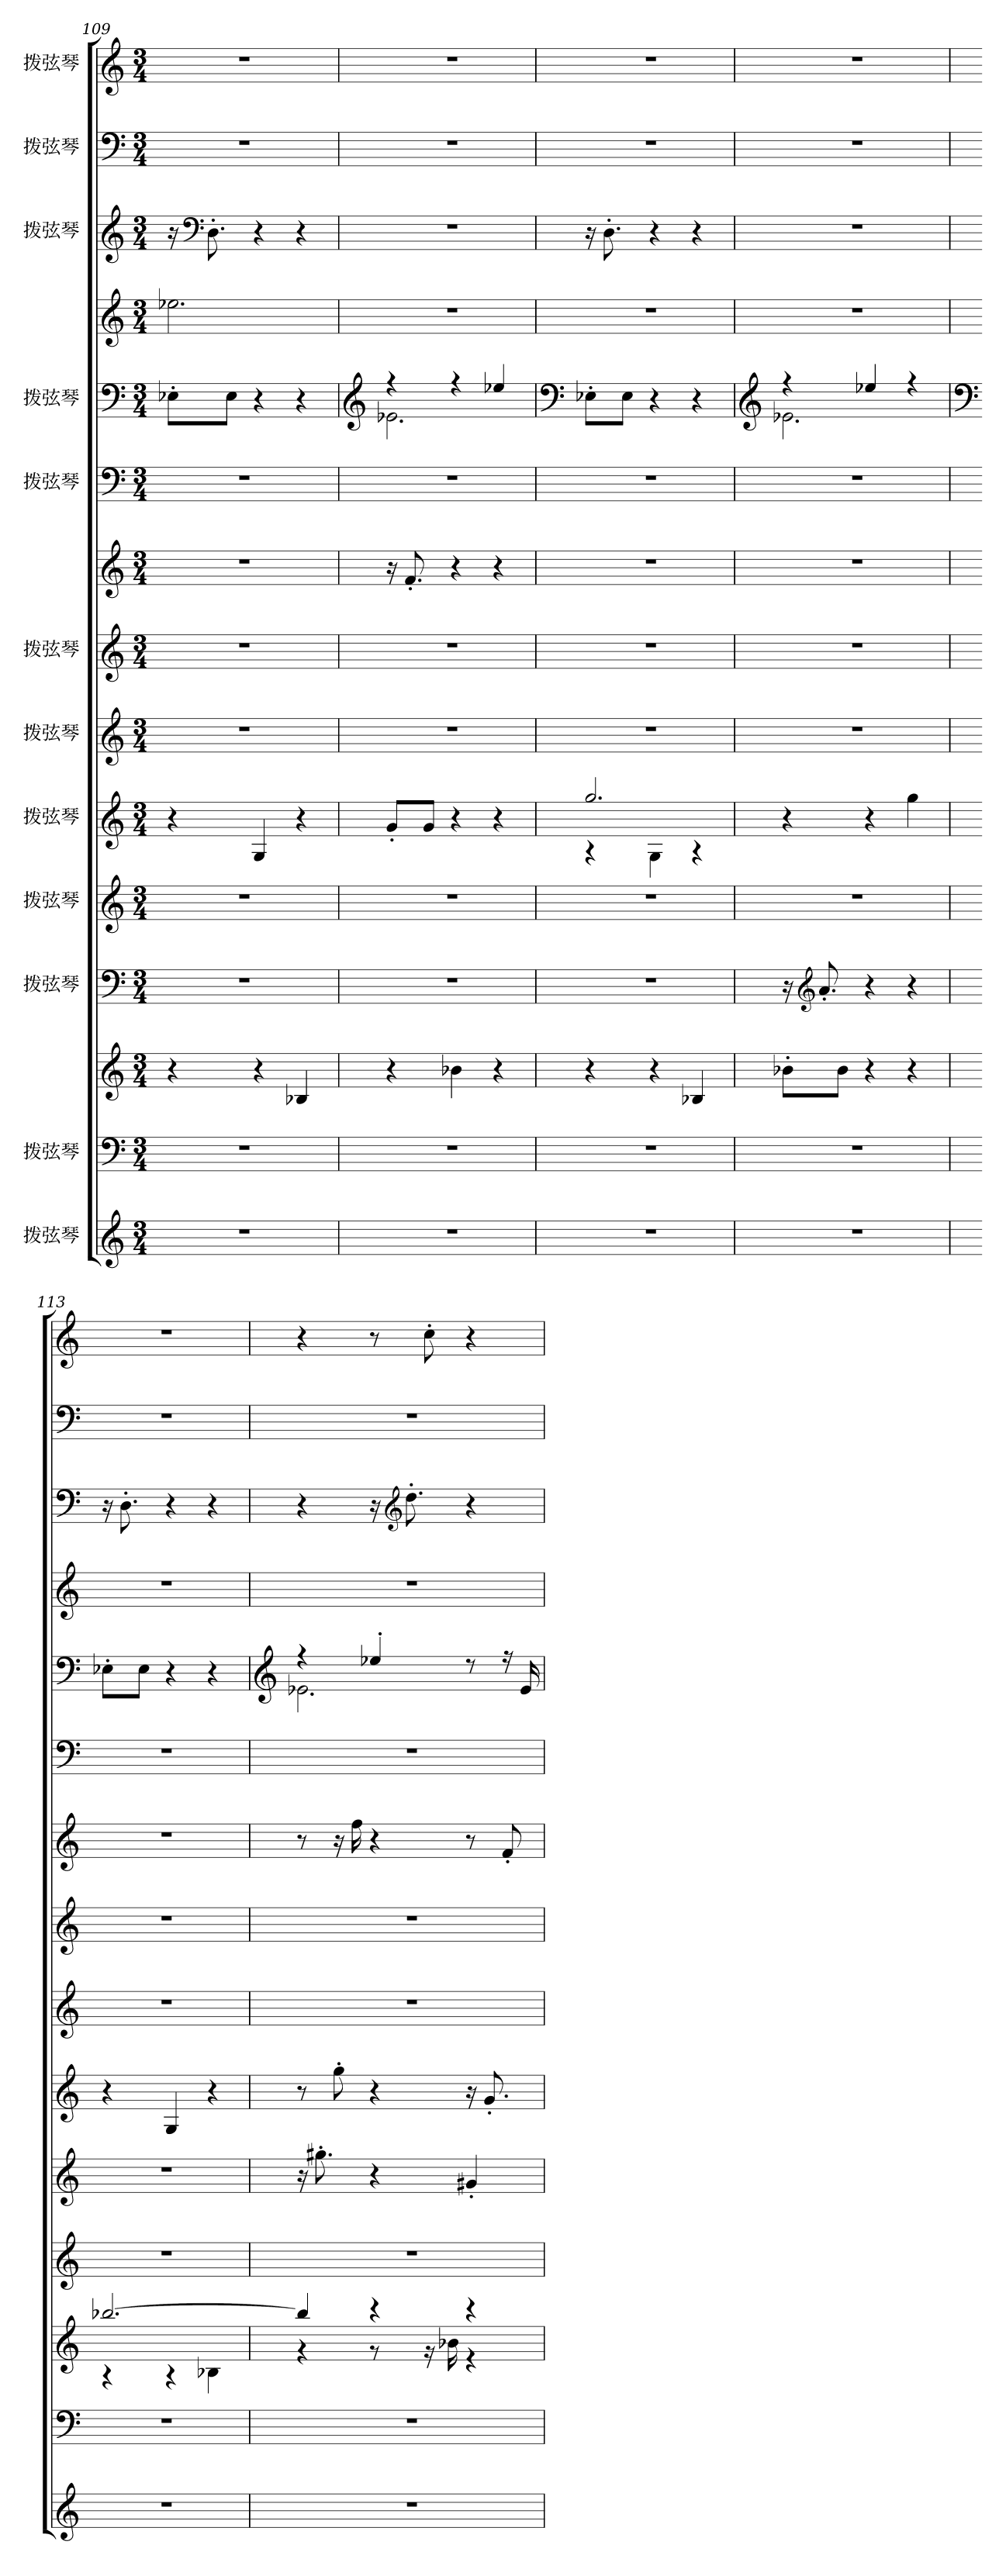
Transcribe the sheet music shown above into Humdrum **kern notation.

**kern	**kern	**kern	**kern	**kern	**kern	**kern	**kern	**kern	**kern	**kern	**kern	**kern	**kern	**kern
*part12	*part11	*part11	*part10	*part9	*part8	*part7	*part6	*part6	*part5	*part4	*part4	*part3	*part2	*part1
*staff15	*staff14	*staff13	*staff12	*staff11	*staff10	*staff9	*staff8	*staff7	*staff6	*staff5	*staff4	*staff3	*staff2	*staff1
*I"拨弦琴	*I"拨弦琴	*	*I"拨弦琴	*I"拨弦琴	*I"拨弦琴	*I"拨弦琴	*I"拨弦琴	*	*I"拨弦琴	*I"拨弦琴	*	*I"拨弦琴	*I"拨弦琴	*I"拨弦琴
!!LO:PB:g=z
*clefG2	*clefF4	*clefG2	*clefF4	*clefG2	*clefG2	*clefG2	*clefG2	*clefG2	*clefF4	*clefF4	*clefG2	*clefG2	*clefF4	*clefG2
*k[]	*k[]	*k[]	*k[]	*k[]	*k[]	*k[]	*k[]	*k[]	*k[]	*k[]	*k[]	*k[]	*k[]	*k[]
*M3/4	*M3/4	*M3/4	*M3/4	*M3/4	*M3/4	*M3/4	*M3/4	*M3/4	*M3/4	*M3/4	*M3/4	*M3/4	*M3/4	*M3/4
=109	=109	=109	=109	=109	=109	=109	=109	=109	=109	=109	=109	=109	=109	=109
2.r	2.r	4r	2.r	2.r	4r	2.r	2.r	2.r	2.r	8E-X'\L	2.ee-X\	16r	2.r	2.r
*	*	*	*	*	*	*	*	*	*	*	*	*clefF4	*	*
.	.	.	.	.	.	.	.	.	.	.	.	8.D'\	.	.
.	.	.	.	.	.	.	.	.	.	8E-\J	.	.	.	.
.	.	4r	.	.	4G/	.	.	.	.	4r	.	4r	.	.
.	.	4B-X/	.	.	4r	.	.	.	.	4r	.	4r	.	.
=110	=110	=110	=110	=110	=110	=110	=110	=110	=110	=110	=110	=110	=110	=110
*	*	*	*	*	*	*	*	*	*	*clefG2	*	*	*	*
*	*	*	*	*	*	*	*	*	*	*^	*	*	*	*
2.r	2.r	4r	2.r	2.r	8g'/L	2.r	2.r	16r	2.r	4r	2.e-X\	2.r	2.r	2.r	2.r
.	.	.	.	.	.	.	.	8.f'/	.	.	.	.	.	.	.
.	.	.	.	.	8g/J	.	.	.	.	.	.	.	.	.	.
.	.	4b-X\	.	.	4r	.	.	4r	.	4r	.	.	.	.	.
.	.	4r	.	.	4r	.	.	4r	.	4ee-X/	.	.	.	.	.
*	*	*	*	*	*	*	*	*	*	*v	*v	*	*	*	*
=111	=111	=111	=111	=111	=111	=111	=111	=111	=111	=111	=111	=111	=111	=111
*	*	*	*	*	*	*	*	*	*	*clefF4	*	*	*	*
*	*	*	*	*	*^	*	*	*	*	*	*	*	*	*
2.r	2.r	4r	2.r	2.r	2.gg/	4r	2.r	2.r	2.r	2.r	8E-X'\L	2.r	16r	2.r	2.r
.	.	.	.	.	.	.	.	.	.	.	.	.	8.D'\	.	.
.	.	.	.	.	.	.	.	.	.	.	8E-\J	.	.	.	.
.	.	4r	.	.	.	4G\	.	.	.	.	4r	.	4r	.	.
.	.	4B-X/	.	.	.	4r	.	.	.	.	4r	.	4r	.	.
*	*	*	*	*	*v	*v	*	*	*	*	*	*	*	*	*
=112	=112	=112	=112	=112	=112	=112	=112	=112	=112	=112	=112	=112	=112	=112
*	*	*	*	*	*	*	*	*	*	*clefG2	*	*	*	*
*	*	*	*	*	*	*	*	*	*	*^	*	*	*	*
2.r	2.r	8b-X'\L	16r	2.r	4r	2.r	2.r	2.r	2.r	4r	2.e-X\	2.r	2.r	2.r	2.r
*	*	*	*clefG2	*	*	*	*	*	*	*	*	*	*	*	*
.	.	.	8.a'/	.	.	.	.	.	.	.	.	.	.	.	.
.	.	8b-\J	.	.	.	.	.	.	.	.	.	.	.	.	.
.	.	4r	4r	.	4r	.	.	.	.	4ee-X/	.	.	.	.	.
.	.	4r	4r	.	4gg\	.	.	.	.	4r	.	.	.	.	.
*	*	*	*	*	*	*	*	*	*	*v	*v	*	*	*	*
=113	=113	=113	=113	=113	=113	=113	=113	=113	=113	=113	=113	=113	=113	=113
*	*	*	*	*	*	*	*	*	*	*clefF4	*	*	*	*
*	*	*^	*	*	*	*	*	*	*	*	*	*	*	*
2.r	2.r	[2.bb-X/	4r	2.r	2.r	4r	2.r	2.r	2.r	2.r	8E-X'\L	2.r	16r	2.r	2.r
.	.	.	.	.	.	.	.	.	.	.	.	.	8.D'\	.	.
.	.	.	.	.	.	.	.	.	.	.	8E-\J	.	.	.	.
.	.	.	4r	.	.	4G/	.	.	.	.	4r	.	4r	.	.
.	.	.	4B-X\	.	.	4r	.	.	.	.	4r	.	4r	.	.
!!LO:PB:g=z
=114	=114	=114	=114	=114	=114	=114	=114	=114	=114	=114	=114	=114	=114	=114	=114
*	*	*	*	*	*	*	*	*	*	*	*clefG2	*	*	*	*
*	*	*	*	*	*	*	*	*	*	*	*^	*	*	*	*
2.r	2.r	4bb-/]	4r	2.r	16r	8r	2.r	2.r	8r	2.r	4r	2.e-X\	2.r	4r	2.r	4r
.	.	.	.	.	8.gg#X'\	.	.	.	.	.	.	.	.	.	.	.
.	.	.	.	.	.	8gg'\	.	.	16r	.	.	.	.	.	.	.
.	.	.	.	.	.	.	.	.	16ff\	.	.	.	.	.	.	.
.	.	4r	8r	.	4r	4r	.	.	4r	.	4ee-X'/	.	.	16r	.	8r
*	*	*	*	*	*	*	*	*	*	*	*	*	*	*clefG2	*	*
.	.	.	.	.	.	.	.	.	.	.	.	.	.	8.dd'\	.	.
.	.	.	16r	.	.	.	.	.	.	.	.	.	.	.	.	8cc'\
.	.	.	16b-X\	.	.	.	.	.	.	.	.	.	.	.	.	.
.	.	4r	4r	.	4g#X'/	16r	.	.	8r	.	8r	.	.	4r	.	4r
.	.	.	.	.	.	8.g'/	.	.	.	.	.	.	.	.	.	.
.	.	.	.	.	.	.	.	.	8f'/	.	16r	.	.	.	.	.
.	.	.	.	.	.	.	.	.	.	.	16e-/	.	.	.	.	.
*	*	*v	*v	*	*	*	*	*	*	*	*v	*v	*	*	*	*
=	=	=	=	=	=	=	=	=	=	=	=	=	=	=
*-	*-	*-	*-	*-	*-	*-	*-	*-	*-	*-	*-	*-	*-	*-
